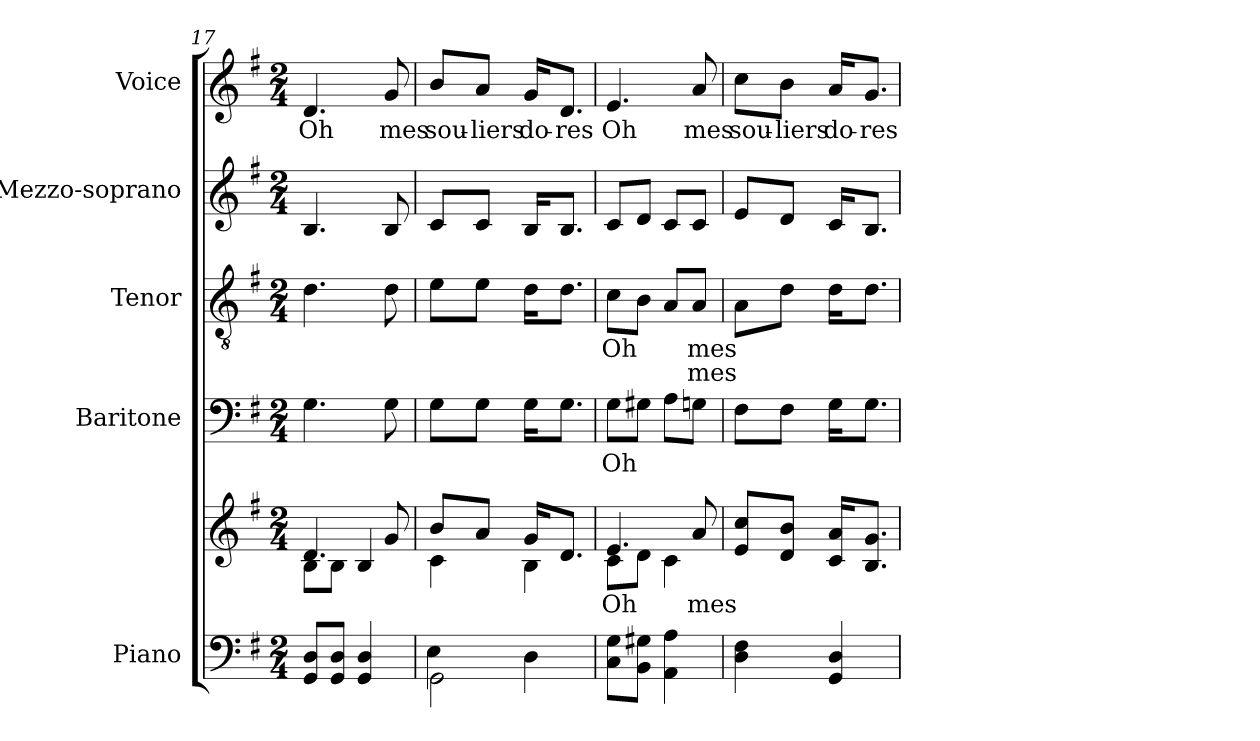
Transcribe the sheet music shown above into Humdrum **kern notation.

**kern	**kern	**text	**kern	**text	**kern	**text	**text	**kern	**kern	**text
*part5	*part5	*part5	*part4	*part4	*part3	*part3	*part3	*part2	*part1	*part1
*staff6	*staff5	*staff5	*staff4	*staff4	*staff3	*staff3	*staff3	*staff2	*staff1	*staff1
*I"Piano	*	*	*I"Baritone	*	*I"Tenor	*	*	*I"Mezzo-soprano	*I"Voice	*
*I'Pno	*	*	*I'Bar.	*	*I'T.	*	*	*I'M-S.	*I'Voice	*
*clefF4	*clefG2	*	*clefF4	*	*clefGv2	*	*	*clefG2	*clefG2	*
*	*	*	*	*	*ITrd7c12	*	*	*	*	*
*k[f#]	*k[f#]	*	*k[f#]	*	*k[f#]	*	*	*k[f#]	*k[f#]	*
*G:	*G:	*	*G:	*	*G:	*	*	*G:	*G:	*
*M2/4	*M2/4	*	*M2/4	*	*M2/4	*	*	*M2/4	*M2/4	*
=17	=17	=17	=17	=17	=17	=17	=17	=17	=17	=17
*	*^	*	*	*	*	*	*	*	*	*
!	!	!	!	!	!	!	!	!	!	!	!LO:LY:b:color=#000000
8GGi/ 8Di/L	4.di/	8Bi\L	.	4.Gi\	.	4.Di\	.	.	4.Bi/	4.di/	Oh
8GGi/ 8Di/J	.	8Bi\J	.	.	.	.	.	.	.	.	.
4GGi/ 4Di	.	4Bi/	.	.	.	.	.	.	.	.	.
!	!	!	!	!	!	!	!	!	!	!	!LO:LY:b:color=#000000
.	8gi/	.	.	8Gi\	.	8Di\	.	.	8Bi/	8gi/	mes
!!LO:PB:g=z
=18	=18	=18	=18	=18	=18	=18	=18	=18	=18	=18	=18
*^	*	*	*	*	*	*	*	*	*	*	*
!	!	!	!	!	!	!	!	!	!	!	!	!LO:LY:b:color=#000000
2GGi\	4Ei\	8bi/L	4ci\	.	8Gi\L	.	8Ei\L	.	.	8ci/L	8bi/L	sou-
!	!	!	!	!	!	!	!	!	!	!	!	!LO:LY:b:color=#000000
.	.	8ai/J	.	.	8Gi\J	.	8Ei\J	.	.	8ci/J	8ai/J	-liers
!	!	!	!	!	!	!	!	!	!	!	!	!LO:LY:b:color=#000000
.	4Di\	16gi/KL	4Bi\	.	16Gi\KL	.	16Di\KL	.	.	16Bi/KL	16gi/KL	do-
!	!	!	!	!	!	!	!	!	!	!	!	!LO:LY:b:color=#000000
.	.	8.di/J	.	.	8.Gi\J	.	8.Di\J	.	.	8.Bi/J	8.di/J	-res
*v	*v	*	*	*	*	*	*	*	*	*	*	*
=19	=19	=19	=19	=19	=19	=19	=19	=19	=19	=19	=19
!	!	!	!LO:LY:a:color=#000000	!	!	!	!	!	!	!	!
!	!	!	!	!	!LO:LY:a:color=#000000	!	!	!	!	!	!
!	!	!	!	!	!	!	!LO:LY:a:color=#000000	!	!	!	!
!	!	!	!	!	!	!	!	!	!	!	!LO:LY:b:color=#000000
8Ci\ 8Gi\L	4.ei/	8ci\L	Oh	8Gi\L	Oh	8Ci\L	Oh	.	8ci/L	4.ei/	Oh
8BBi\ 8G#Xi\J	.	8di\J	.	8G#Xi\J	.	8BBi\J	.	.	8di/J	.	.
4AAi\ 4Ai	.	4ci\	.	8Ai\L	.	8AAi/L	.	.	8ci/L	.	.
!	!	!	!LO:LY:a:color=#000000	!	!	!	!	!	!	!	!
!	!	!	!	!	!	!	!LO:LY:a:color=#000000	!LO:LY:b:color=#000000	!	!	!
!	!	!	!	!	!	!	!	!	!	!	!LO:LY:b:color=#000000
.	8ai/	.	mes	8Gni\J	.	8AAi/J	mes	mes	8ci/J	8ai/	mes
*	*v	*v	*	*	*	*	*	*	*	*	*
=20	=20	=20	=20	=20	=20	=20	=20	=20	=20	=20
!	!	!	!	!	!	!	!	!	!	!LO:LY:b:color=#000000
4Di\ 4F#i	8ei/ 8cci/L	.	8F#i\L	.	8AAi\L	.	.	8ei/L	8cci\L	sou-
!	!	!	!	!	!	!	!	!	!	!LO:LY:b:color=#000000
.	8di/ 8bi/J	.	8F#i\J	.	8Di\J	.	.	8di/J	8bi\J	-liers
!	!	!	!	!	!	!	!	!	!	!LO:LY:b:color=#000000
4GGi/ 4Di	16ci/ 16ai/KL	.	16Gi\KL	.	16Di\KL	.	.	16ci/KL	16ai/KL	do-
!	!	!	!	!	!	!	!	!	!	!LO:LY:b:color=#000000
.	8.Bi/ 8.gi/J	.	8.Gi\J	.	8.Di\J	.	.	8.Bi/J	8.gi/J	-res
=	=	=	=	=	=	=	=	=	=	=
*-	*-	*-	*-	*-	*-	*-	*-	*-	*-	*-
